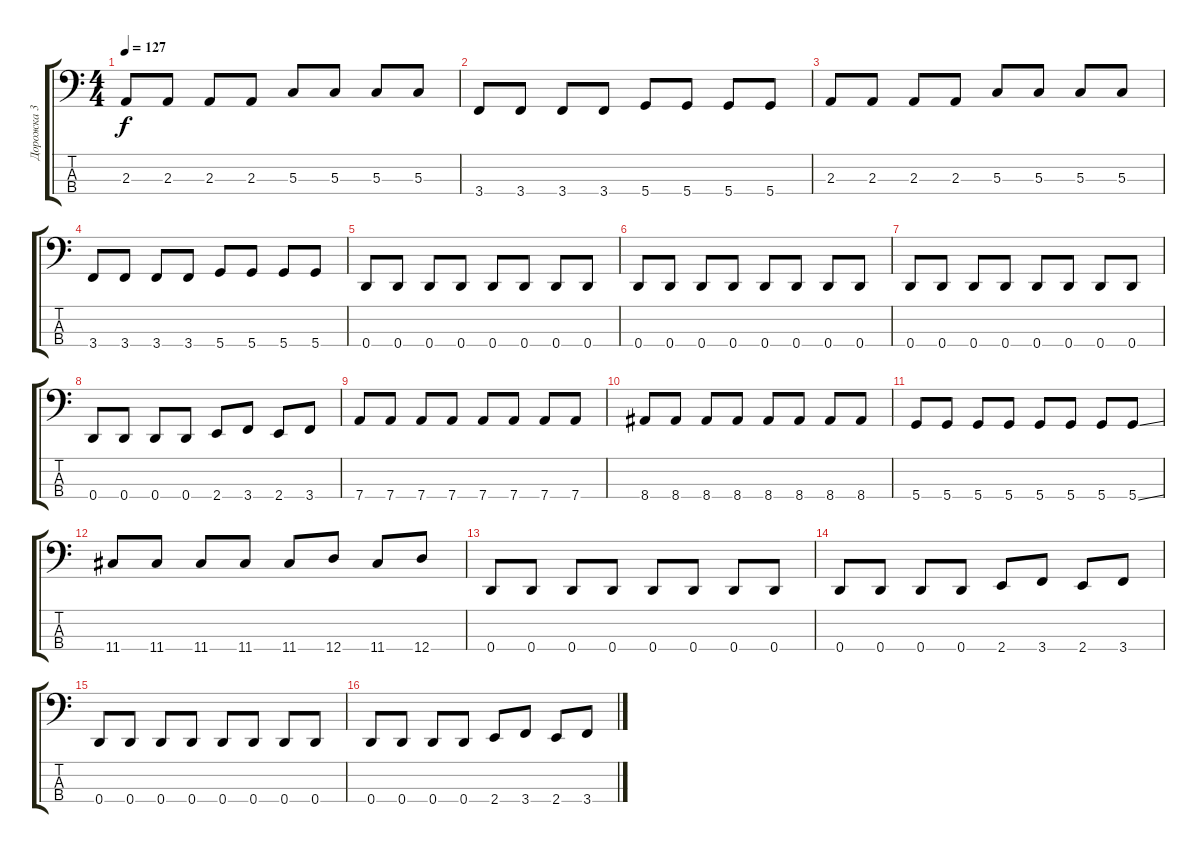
\track ("Дорожка 3" "Дорожка 3") {instrument electricbasspick}
\staff {score tabs}
\tuning (F2 C2 G1 D1) {hide}
\ts (4 4)
\tempo 127
\clef f4
\ks c
2.3.8{dy f} 2.3.8 2.3.8 2.3.8 5.3.8 5.3.8 5.3.8 5.3.8 |
3.4.8 3.4.8 3.4.8 3.4.8 5.4.8 5.4.8 5.4.8 5.4.8 |
2.3.8 2.3.8 2.3.8 2.3.8 5.3.8 5.3.8 5.3.8 5.3.8 |
3.4.8 3.4.8 3.4.8 3.4.8 5.4.8 5.4.8 5.4.8 5.4.8 |
0.4.8 0.4.8 0.4.8 0.4.8 0.4.8 0.4.8 0.4.8 0.4.8 |
0.4.8 0.4.8 0.4.8 0.4.8 0.4.8 0.4.8 0.4.8 0.4.8 |
0.4.8 0.4.8 0.4.8 0.4.8 0.4.8 0.4.8 0.4.8 0.4.8 |
0.4.8 0.4.8 0.4.8 0.4.8 2.4.8 3.4.8 2.4.8 3.4.8 |
7.4.8 7.4.8 7.4.8 7.4.8 7.4.8 7.4.8 7.4.8 7.4.8 |
8.4.8 8.4.8 8.4.8 8.4.8 8.4.8 8.4.8 8.4.8 8.4.8 |
5.4.8 5.4.8 5.4.8 5.4.8 5.4.8 5.4.8 5.4.8 5.4{ss}.8 |
11.4.8 11.4.8 11.4.8 11.4.8 11.4.8 12.4.8 11.4.8 12.4.8 |
0.4.8 0.4.8 0.4.8 0.4.8 0.4.8 0.4.8 0.4.8 0.4.8 |
0.4.8 0.4.8 0.4.8 0.4.8 2.4.8 3.4.8 2.4.8 3.4.8 |
0.4.8 0.4.8 0.4.8 0.4.8 0.4.8 0.4.8 0.4.8 0.4.8 |
0.4.8 0.4.8 0.4.8 0.4.8 2.4.8 3.4.8 2.4.8 3.4.8
